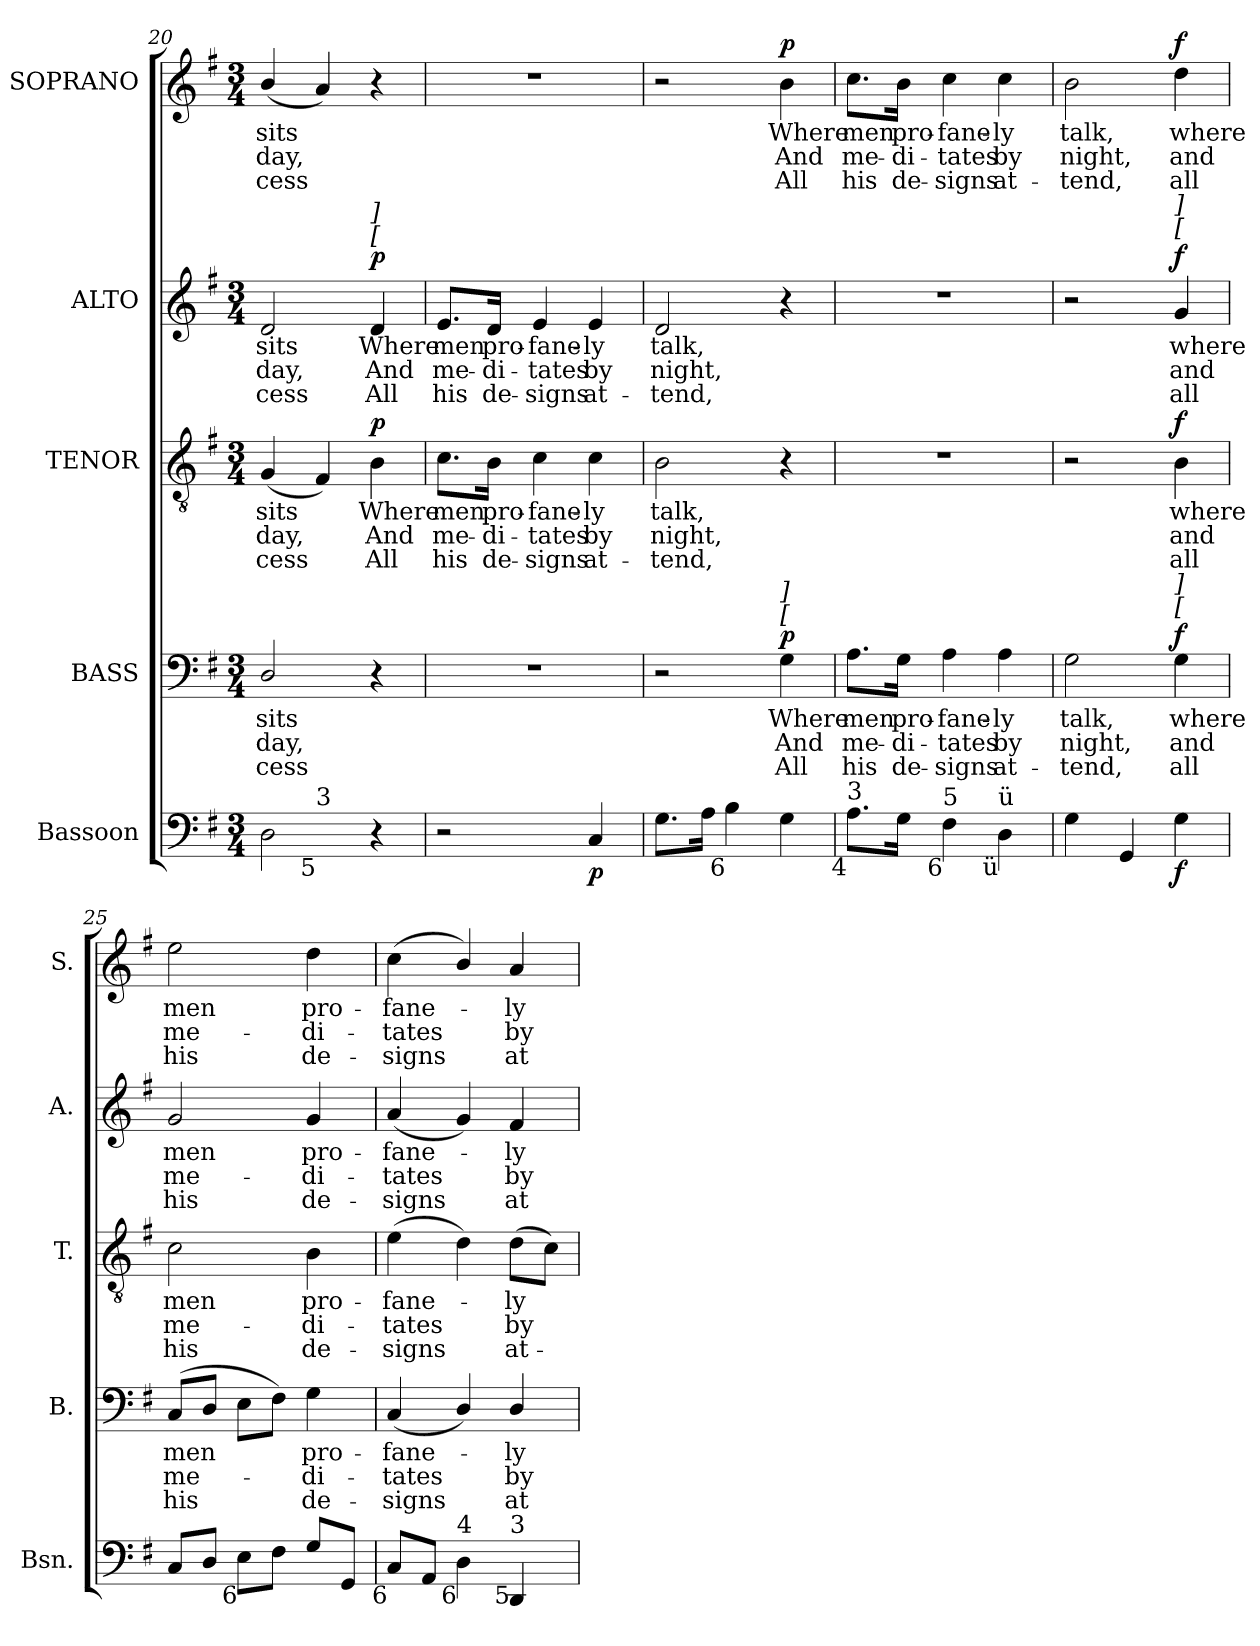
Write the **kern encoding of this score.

**kern	**dynam	**kern	**text	**text	**text	**dynam	**kern	**text	**text	**text	**dynam	**kern	**text	**text	**text	**dynam	**kern	**text	**text	**text	**dynam
*part5	*part5	*part4	*part4	*part4	*part4	*part4	*part3	*part3	*part3	*part3	*part3	*part2	*part2	*part2	*part2	*part2	*part1	*part1	*part1	*part1	*part1
*staff5	*staff5	*staff4	*staff4	*staff4	*staff4	*staff4	*staff3	*staff3	*staff3	*staff3	*staff3	*staff2	*staff2	*staff2	*staff2	*staff2	*staff1	*staff1	*staff1	*staff1	*staff1
*I"Bassoon	*	*I"BASS	*	*	*	*	*I"TENOR	*	*	*	*	*I"ALTO	*	*	*	*	*I"SOPRANO	*	*	*	*
*I'Bsn.	*	*I'B.	*	*	*	*	*I'T.	*	*	*	*	*I'A.	*	*	*	*	*I'S.	*	*	*	*
*clefF4	*	*clefF4	*	*	*	*	*clefGv2	*	*	*	*	*clefG2	*	*	*	*	*clefG2	*	*	*	*
*	*	*	*	*	*	*	*ITrd7c12	*	*	*	*	*	*	*	*	*	*	*	*	*	*
*k[f#]	*	*k[f#]	*	*	*	*	*k[f#]	*	*	*	*	*k[f#]	*	*	*	*	*k[f#]	*	*	*	*
*G:	*	*G:	*	*	*	*	*G:	*	*	*	*	*G:	*	*	*	*	*G:	*	*	*	*
*M3/4	*	*M3/4	*	*	*	*	*M3/4	*	*	*	*	*M3/4	*	*	*	*	*M3/4	*	*	*	*
=20	=20	=20	=20	=20	=20	=20	=20	=20	=20	=20	=20	=20	=20	=20	=20	=20	=20	=20	=20	=20	=20
!	!	!	!LO:LY:b:color=#000000	!LO:LY:b:color=#000000	!LO:LY:b:color=#000000	!	!	!	!	!	!	!	!	!	!	!	!	!	!	!	!
!	!	!	!	!	!	!	!	!LO:LY:b:color=#000000	!LO:LY:b:color=#000000	!LO:LY:b:color=#000000	!	!	!	!	!	!	!	!	!	!	!
!	!	!	!	!	!	!	!	!	!	!	!	!	!LO:LY:b:color=#000000	!LO:LY:b:color=#000000	!LO:LY:b:color=#000000	!	!	!	!	!	!
!LO:TX:b:rj:t=6	!	!	!	!	!	!	!	!	!	!	!	!	!	!	!	!	!	!	!	!	!
!LO:TX:t=4	!	!	!	!	!	!	!	!	!	!	!	!	!	!	!	!	!	!	!	!	!
!	!	!	!	!	!	!	!	!	!	!	!	!	!	!	!	!	!	!LO:LY:b:color=#000000	!LO:LY:b:color=#000000	!LO:LY:b:color=#000000	!
*^	*	*	*	*	*	*	*	*	*	*	*	*	*	*	*	*	*	*	*	*	*
2Di\	4ryy	.	2Di/	sits	day,	-cess	.	(4GGi/	sits	day,	-cess	.	2di/	sits	day,	-cess	.	(4bi/	sits	day,	-cess	.
!	!LO:TX:b:rj:t=5	!	!	!	!	!	!	!	!	!	!	!	!	!	!	!	!	!	!	!	!	!
!	!LO:TX:t=3	!	!	!	!	!	!	!	!	!	!	!	!	!	!	!	!	!	!	!	!	!
.	2ryy	.	.	.	.	.	.	4FF#i/)	.	.	.	.	.	.	.	.	.	4ai/)	.	.	.	.
!	!	!	!	!	!	!	!	!	!LO:LY:b:color=#000000	!LO:LY:b:color=#000000	!LO:LY:b:color=#000000	!	!	!	!	!	!	!	!	!	!	!
!	!	!	!	!	!	!	!	!	!	!	!	!	!LO:TX:a:i:t=[	!	!	!	!	!	!	!	!	!
!	!	!	!	!	!	!	!	!	!	!	!	!	!LO:TX:a:i:t=]	!	!	!	!	!	!	!	!	!
!	!	!	!	!	!	!	!	!	!	!	!	!	!	!LO:LY:b:color=#000000	!LO:LY:b:color=#000000	!LO:LY:b:color=#000000	!	!	!	!	!	!
4r	.	.	4r	.	.	.	.	4BBi\	Where	And	All	p	4di/	Where	And	All	p	4r	.	.	.	.
=21	=21	=21	=21	=21	=21	=21	=21	=21	=21	=21	=21	=21	=21	=21	=21	=21	=21	=21	=21	=21	=21	=21
!	!	!	!LO:N:vis=1	!	!	!	!	!	!	!	!	!	!	!	!	!	!	!	!	!	!	!
*v	*v	*	*	*	*	*	*	*	*	*	*	*	*	*	*	*	*	*	*	*	*	*
*^	*	*	*	*	*	*	*	*	*	*	*	*	*	*	*	*	*	*	*	*	*
!	!	!	!	!	!	!	!	!	!LO:LY:b:color=#000000	!LO:LY:b:color=#000000	!LO:LY:b:color=#000000	!	!	!	!	!	!	!	!	!	!	!
*v	*v	*	*	*	*	*	*	*	*	*	*	*	*	*	*	*	*	*	*	*	*	*
*^	*	*	*	*	*	*	*	*	*	*	*	*	*	*	*	*	*	*	*	*	*
!	!	!	!	!	!	!	!	!	!	!	!	!	!	!LO:LY:b:color=#000000	!LO:LY:b:color=#000000	!LO:LY:b:color=#000000	!	!LO:N:vis=1	!	!	!	!
*v	*v	*	*	*	*	*	*	*	*	*	*	*	*	*	*	*	*	*	*	*	*	*
2r	.	2.r	.	.	.	.	8.Ci\L	men	me-	his	.	8.ei/L	men	me-	his	.	2.r	.	.	.	.
!	!	!	!	!	!	!	!	!LO:LY:b:color=#000000	!LO:LY:b:color=#000000	!LO:LY:b:color=#000000	!	!	!	!	!	!	!	!	!	!	!
!	!	!	!	!	!	!	!	!	!	!	!	!	!LO:LY:b:color=#000000	!LO:LY:b:color=#000000	!LO:LY:b:color=#000000	!	!	!	!	!	!
.	.	.	.	.	.	.	16BBi\Jk	pro-	-di-	de-	.	16di/Jk	pro-	-di-	de-	.	.	.	.	.	.
!	!	!	!	!	!	!	!	!LO:LY:b:color=#000000	!LO:LY:b:color=#000000	!LO:LY:b:color=#000000	!	!	!	!	!	!	!	!	!	!	!
!	!	!	!	!	!	!	!	!	!	!	!	!	!LO:LY:b:color=#000000	!LO:LY:b:color=#000000	!LO:LY:b:color=#000000	!	!	!	!	!	!
.	.	.	.	.	.	.	4Ci\	-fane-	-tates	-signs	.	4ei/	-fane-	-tates	-signs	.	.	.	.	.	.
!	!	!	!	!	!	!	!	!LO:LY:b:color=#000000	!LO:LY:b:color=#000000	!LO:LY:b:color=#000000	!	!	!	!	!	!	!	!	!	!	!
!	!	!	!	!	!	!	!	!	!	!	!	!	!LO:LY:b:color=#000000	!LO:LY:b:color=#000000	!LO:LY:b:color=#000000	!	!	!	!	!	!
4Ci/	p	.	.	.	.	.	4Ci\	-ly	by	at-	.	4ei/	-ly	by	at-	.	.	.	.	.	.
=22	=22	=22	=22	=22	=22	=22	=22	=22	=22	=22	=22	=22	=22	=22	=22	=22	=22	=22	=22	=22	=22
!	!	!	!	!	!	!	!	!LO:LY:b:color=#000000	!LO:LY:b:color=#000000	!LO:LY:b:color=#000000	!	!	!	!	!	!	!	!	!	!	!
!	!	!	!	!	!	!	!	!	!	!	!	!	!LO:LY:b:color=#000000	!LO:LY:b:color=#000000	!LO:LY:b:color=#000000	!	!	!	!	!	!
8.Gi\L	.	2r	.	.	.	.	2BBi\	talk,	night,	-tend,	.	2di/	talk,	night,	-tend,	.	2r	.	.	.	.
16Ai\Jk	.	.	.	.	.	.	.	.	.	.	.	.	.	.	.	.	.	.	.	.	.
!LO:TX:b:rj:t=6	!	!	!	!	!	!	!	!	!	!	!	!	!	!	!	!	!	!	!	!	!
4Bi\	.	.	.	.	.	.	.	.	.	.	.	.	.	.	.	.	.	.	.	.	.
!	!	!	!LO:LY:b:color=#000000	!LO:LY:b:color=#000000	!LO:LY:b:color=#000000	!	!	!	!	!	!	!	!	!	!	!	!	!	!	!	!
!	!	!LO:TX:a:i:t=[	!	!	!	!	!	!	!	!	!	!	!	!	!	!	!	!	!	!	!
!	!	!LO:TX:a:i:t=]	!	!	!	!	!	!	!	!	!	!	!	!	!	!	!	!	!	!	!
!	!	!	!	!	!	!	!	!	!	!	!	!	!	!	!	!	!	!LO:LY:b:color=#000000	!LO:LY:b:color=#000000	!LO:LY:b:color=#000000	!
4Gi\	.	4Gi\	Where	And	All	p	4r	.	.	.	.	4r	.	.	.	.	4bi\	Where	And	All	p
=23	=23	=23	=23	=23	=23	=23	=23	=23	=23	=23	=23	=23	=23	=23	=23	=23	=23	=23	=23	=23	=23
!	!	!	!LO:LY:b:color=#000000	!LO:LY:b:color=#000000	!LO:LY:b:color=#000000	!	!LO:N:vis=1	!	!	!	!	!LO:N:vis=1	!	!	!	!	!	!	!	!	!
!LO:TX:b:rj:t=4	!	!	!	!	!	!	!	!	!	!	!	!	!	!	!	!	!	!	!	!	!
!LO:TX:t=3	!	!	!	!	!	!	!	!	!	!	!	!	!	!	!	!	!	!	!	!	!
!	!	!	!	!	!	!	!	!	!	!	!	!	!	!	!	!	!	!LO:LY:b:color=#000000	!LO:LY:b:color=#000000	!LO:LY:b:color=#000000	!
8.Ai\L	.	8.Ai\L	men	me-	his	.	2.r	.	.	.	.	2.r	.	.	.	.	8.cci\L	men	me-	his	.
!	!	!	!LO:LY:b:color=#000000	!LO:LY:b:color=#000000	!LO:LY:b:color=#000000	!	!	!	!	!	!	!	!	!	!	!	!	!	!	!	!
!	!	!	!	!	!	!	!	!	!	!	!	!	!	!	!	!	!	!LO:LY:b:color=#000000	!LO:LY:b:color=#000000	!LO:LY:b:color=#000000	!
16Gi\Jk	.	16Gi\Jk	pro-	-di-	de-	.	.	.	.	.	.	.	.	.	.	.	16bi\Jk	pro-	-di-	de-	.
!	!	!	!LO:LY:b:color=#000000	!LO:LY:b:color=#000000	!LO:LY:b:color=#000000	!	!	!	!	!	!	!	!	!	!	!	!	!	!	!	!
!LO:TX:b:rj:t=6	!	!	!	!	!	!	!	!	!	!	!	!	!	!	!	!	!	!	!	!	!
!LO:TX:t=5	!	!	!	!	!	!	!	!	!	!	!	!	!	!	!	!	!	!	!	!	!
!	!	!	!	!	!	!	!	!	!	!	!	!	!	!	!	!	!	!LO:LY:b:color=#000000	!LO:LY:b:color=#000000	!LO:LY:b:color=#000000	!
4F#i\	.	4Ai\	-fane-	-tates	-signs	.	.	.	.	.	.	.	.	.	.	.	4cci\	-fane-	-tates	-signs	.
!	!	!	!LO:LY:b:color=#000000	!LO:LY:b:color=#000000	!LO:LY:b:color=#000000	!	!	!	!	!	!	!	!	!	!	!	!	!	!	!	!
!LO:TX:b:rj:t=ü	!	!	!	!	!	!	!	!	!	!	!	!	!	!	!	!	!	!	!	!	!
!LO:TX:t=ü	!	!	!	!	!	!	!	!	!	!	!	!	!	!	!	!	!	!	!	!	!
!	!	!	!	!	!	!	!	!	!	!	!	!	!	!	!	!	!	!LO:LY:b:color=#000000	!LO:LY:b:color=#000000	!LO:LY:b:color=#000000	!
4Di\	.	4Ai\	-ly	by	at-	.	.	.	.	.	.	.	.	.	.	.	4cci\	-ly	by	at-	.
=24	=24	=24	=24	=24	=24	=24	=24	=24	=24	=24	=24	=24	=24	=24	=24	=24	=24	=24	=24	=24	=24
!	!	!	!LO:LY:b:color=#000000	!LO:LY:b:color=#000000	!LO:LY:b:color=#000000	!	!	!	!	!	!	!	!	!	!	!	!	!	!	!	!
!	!	!	!	!	!	!	!	!	!	!	!	!	!	!	!	!	!	!LO:LY:b:color=#000000	!LO:LY:b:color=#000000	!LO:LY:b:color=#000000	!
4Gi\	.	2Gi\	talk,	night,	-tend,	.	2r	.	.	.	.	2r	.	.	.	.	2bi\	talk,	night,	-tend,	.
4GGi/	.	.	.	.	.	.	.	.	.	.	.	.	.	.	.	.	.	.	.	.	.
!	!	!	!LO:LY:b:color=#000000	!LO:LY:b:color=#000000	!LO:LY:b:color=#000000	!	!	!	!	!	!	!	!	!	!	!	!	!	!	!	!
!	!	!	!	!	!	!	!	!LO:LY:b:color=#000000	!LO:LY:b:color=#000000	!LO:LY:b:color=#000000	!	!	!	!	!	!	!	!	!	!	!
!	!	!	!	!	!	!	!	!	!	!	!	!	!LO:LY:b:color=#000000	!LO:LY:b:color=#000000	!LO:LY:b:color=#000000	!	!	!	!	!	!
!	!	!	!	!	!	!	!	!	!	!	!	!LO:TX:a:i:t=[	!	!	!	!	!	!	!	!	!
!	!	!	!	!	!	!	!	!	!	!	!	!LO:TX:a:i:t=]	!	!	!	!	!	!	!	!	!
!	!	!LO:TX:a:i:t=[	!	!	!	!	!	!	!	!	!	!	!	!	!	!	!	!	!	!	!
!	!	!LO:TX:a:i:t=]	!	!	!	!	!	!	!	!	!	!	!	!	!	!	!	!	!	!	!
!	!	!	!	!	!	!	!	!	!	!	!	!	!	!	!	!	!	!LO:LY:b:color=#000000	!LO:LY:b:color=#000000	!LO:LY:b:color=#000000	!
4Gi\	f	4Gi\	where	and	all	f	4BBi\	where	and	all	f	4gi/	where	and	all	f	4ddi\	where	and	all	f
!!LO:LB:g=z
=25	=25	=25	=25	=25	=25	=25	=25	=25	=25	=25	=25	=25	=25	=25	=25	=25	=25	=25	=25	=25	=25
!	!	!	!LO:LY:b:color=#000000	!LO:LY:b:color=#000000	!LO:LY:b:color=#000000	!	!	!	!	!	!	!	!	!	!	!	!	!	!	!	!
!	!	!	!	!	!	!	!	!LO:LY:b:color=#000000	!LO:LY:b:color=#000000	!LO:LY:b:color=#000000	!	!	!	!	!	!	!	!	!	!	!
!	!	!	!	!	!	!	!	!	!	!	!	!	!LO:LY:b:color=#000000	!LO:LY:b:color=#000000	!LO:LY:b:color=#000000	!	!	!	!	!	!
!	!	!	!	!	!	!	!	!	!	!	!	!	!	!	!	!	!	!LO:LY:b:color=#000000	!LO:LY:b:color=#000000	!LO:LY:b:color=#000000	!
8Ci/L	.	(8Ci/L	men	me-	his	.	2Ci\	men	me-	his	.	2gi/	men	me-	his	.	2eei\	men	me-	his	.
8Di/J	.	8Di/J	.	.	.	.	.	.	.	.	.	.	.	.	.	.	.	.	.	.	.
!LO:TX:b:rj:t=6	!	!	!	!	!	!	!	!	!	!	!	!	!	!	!	!	!	!	!	!	!
8Ei\L	.	8Ei\L	.	.	.	.	.	.	.	.	.	.	.	.	.	.	.	.	.	.	.
8F#i\J	.	8F#i\J)	.	.	.	.	.	.	.	.	.	.	.	.	.	.	.	.	.	.	.
!	!	!	!LO:LY:b:color=#000000	!LO:LY:b:color=#000000	!LO:LY:b:color=#000000	!	!	!	!	!	!	!	!	!	!	!	!	!	!	!	!
!	!	!	!	!	!	!	!	!LO:LY:b:color=#000000	!LO:LY:b:color=#000000	!LO:LY:b:color=#000000	!	!	!	!	!	!	!	!	!	!	!
!	!	!	!	!	!	!	!	!	!	!	!	!	!LO:LY:b:color=#000000	!LO:LY:b:color=#000000	!LO:LY:b:color=#000000	!	!	!	!	!	!
!	!	!	!	!	!	!	!	!	!	!	!	!	!	!	!	!	!	!LO:LY:b:color=#000000	!LO:LY:b:color=#000000	!LO:LY:b:color=#000000	!
8Gi/L	.	4Gi\	pro-	-di-	de-	.	4BBi\	pro-	-di-	de-	.	4gi/	pro-	-di-	de-	.	4ddi\	pro-	-di-	de-	.
8GGi/J	.	.	.	.	.	.	.	.	.	.	.	.	.	.	.	.	.	.	.	.	.
=26	=26	=26	=26	=26	=26	=26	=26	=26	=26	=26	=26	=26	=26	=26	=26	=26	=26	=26	=26	=26	=26
!	!	!	!LO:LY:b:color=#000000	!LO:LY:b:color=#000000	!LO:LY:b:color=#000000	!	!	!	!	!	!	!	!	!	!	!	!	!	!	!	!
!	!	!	!	!	!	!	!	!LO:LY:b:color=#000000	!LO:LY:b:color=#000000	!LO:LY:b:color=#000000	!	!	!	!	!	!	!	!	!	!	!
!	!	!	!	!	!	!	!	!	!	!	!	!	!LO:LY:b:color=#000000	!LO:LY:b:color=#000000	!LO:LY:b:color=#000000	!	!	!	!	!	!
!LO:TX:b:rj:t=6	!	!	!	!	!	!	!	!	!	!	!	!	!	!	!	!	!	!	!	!	!
!	!	!	!	!	!	!	!	!	!	!	!	!	!	!	!	!	!	!LO:LY:b:color=#000000	!LO:LY:b:color=#000000	!LO:LY:b:color=#000000	!
8Ci/L	.	(4Ci/	-fane-	-tates	-signs	.	(4Ei\	-fane-	-tates	-signs	.	(4ai/	-fane-	-tates	-signs	.	(4cci\	-fane-	-tates	-signs	.
8AAi/J	.	.	.	.	.	.	.	.	.	.	.	.	.	.	.	.	.	.	.	.	.
!LO:TX:b:rj:t=6	!	!	!	!	!	!	!	!	!	!	!	!	!	!	!	!	!	!	!	!	!
!LO:TX:t=4	!	!	!	!	!	!	!	!	!	!	!	!	!	!	!	!	!	!	!	!	!
4Di\	.	4Di/)	.	.	.	.	4Di\)	.	.	.	.	4gi/)	.	.	.	.	4bi/)	.	.	.	.
!	!	!	!LO:LY:b:color=#000000	!LO:LY:b:color=#000000	!LO:LY:b:color=#000000	!	!	!	!	!	!	!	!	!	!	!	!	!	!	!	!
!	!	!	!	!	!	!	!	!LO:LY:b:color=#000000	!LO:LY:b:color=#000000	!LO:LY:b:color=#000000	!	!	!	!	!	!	!	!	!	!	!
!	!	!	!	!	!	!	!	!	!	!	!	!	!LO:LY:b:color=#000000	!LO:LY:b:color=#000000	!LO:LY:b:color=#000000	!	!	!	!	!	!
!LO:TX:b:rj:t=5	!	!	!	!	!	!	!	!	!	!	!	!	!	!	!	!	!	!	!	!	!
!LO:TX:t=3	!	!	!	!	!	!	!	!	!	!	!	!	!	!	!	!	!	!	!	!	!
!	!	!	!	!	!	!	!	!	!	!	!	!	!	!	!	!	!	!LO:LY:b:color=#000000	!LO:LY:b:color=#000000	!LO:LY:b:color=#000000	!
4DDi/	.	4Di/	-ly	by	at-	.	(8Di\L	-ly	by	at-	.	4f#i/	-ly	by	at-	.	4ai/	-ly	by	at-	.
.	.	.	.	.	.	.	8Ci\J)	.	.	.	.	.	.	.	.	.	.	.	.	.	.
=	=	=	=	=	=	=	=	=	=	=	=	=	=	=	=	=	=	=	=	=	=
*-	*-	*-	*-	*-	*-	*-	*-	*-	*-	*-	*-	*-	*-	*-	*-	*-	*-	*-	*-	*-	*-
